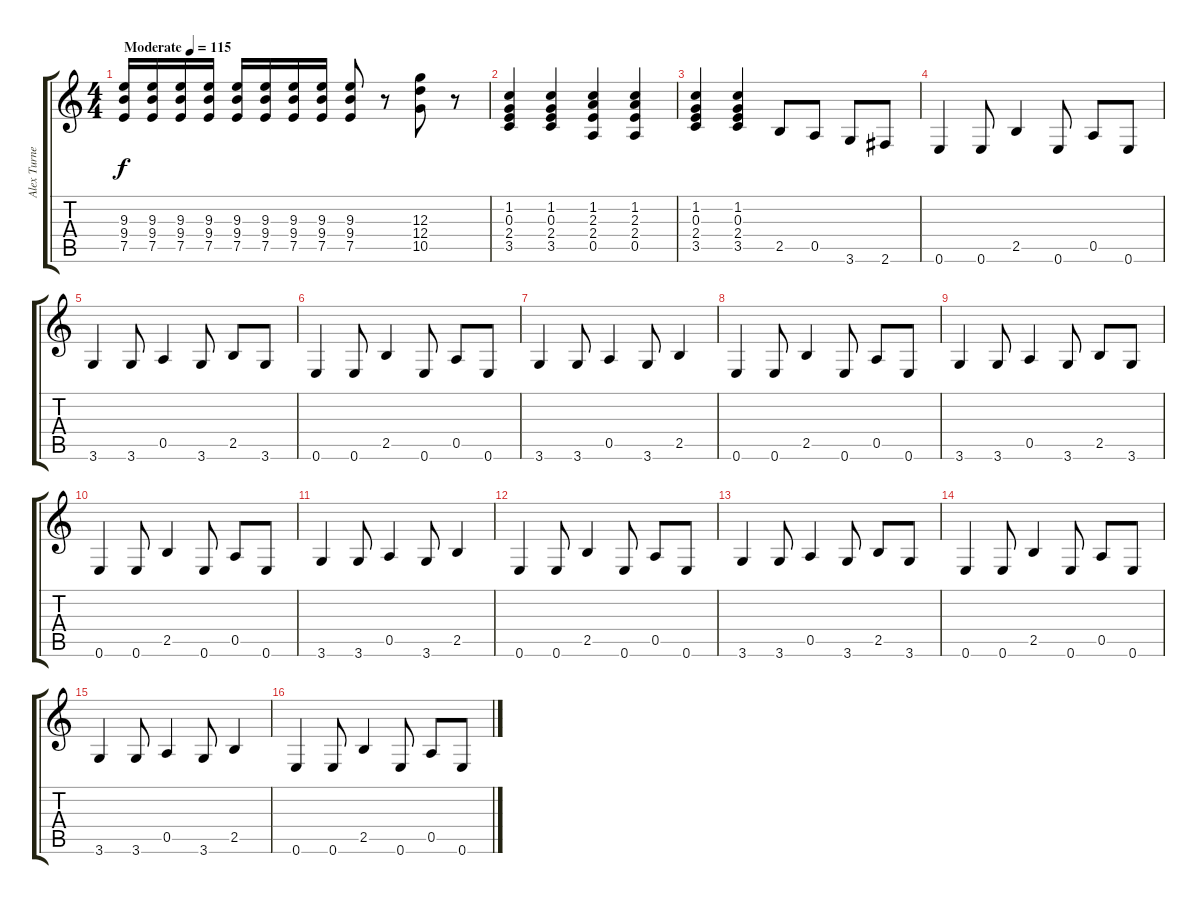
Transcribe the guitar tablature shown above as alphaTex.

\track ("Alex Turner (Rhythm Guitar)" "Alex Turne") {instrument overdrivenguitar}
\staff {score tabs}
\tuning (E4 B3 G3 D3 A2 E2) {hide}
\ts (4 4)
\tempo (115 "Moderate")
\clef g2
\ks c
(9.3 9.4 7.5).16{dy f instrument overdrivenguitar} (9.3 9.4 7.5).16 (9.3 9.4 7.5).16 (9.3 9.4 7.5).16 (9.3 9.4 7.5).16 (9.3 9.4 7.5).16 (9.3 9.4 7.5).16 (9.3 9.4 7.5).16 (9.3 9.4 7.5).8 r.8 (12.3 12.4 10.5).8 r.8 |
(1.2 0.3 2.4 3.5).4 (1.2 0.3 2.4 3.5).4 (1.2 2.3 2.4 0.5).4 (1.2 2.3 2.4 0.5).4 |
(1.2 0.3 2.4 3.5).4 (1.2 0.3 2.4 3.5).4 2.5.8 0.5.8 3.6.8 2.6.8 |
0.6.4{instrument electricguitarclean} 0.6.8 2.5.4 0.6.8 0.5.8 0.6.8 |
3.6.4{instrument electricguitarclean} 3.6.8 0.5.4 3.6.8 2.5.8 3.6.8 |
0.6.4{instrument electricguitarclean} 0.6.8 2.5.4 0.6.8 0.5.8 0.6.8 |
3.6.4{instrument electricguitarclean} 3.6.8 0.5.4 3.6.8 2.5.4 |
0.6.4{instrument electricguitarclean} 0.6.8 2.5.4 0.6.8 0.5.8 0.6.8 |
3.6.4{instrument electricguitarclean} 3.6.8 0.5.4 3.6.8 2.5.8 3.6.8 |
0.6.4{instrument electricguitarclean} 0.6.8 2.5.4 0.6.8 0.5.8 0.6.8 |
3.6.4{instrument electricguitarclean} 3.6.8 0.5.4 3.6.8 2.5.4 |
0.6.4{instrument electricguitarclean} 0.6.8 2.5.4 0.6.8 0.5.8 0.6.8 |
3.6.4{instrument electricguitarclean} 3.6.8 0.5.4 3.6.8 2.5.8 3.6.8 |
0.6.4{instrument electricguitarclean} 0.6.8 2.5.4 0.6.8 0.5.8 0.6.8 |
3.6.4{instrument electricguitarclean} 3.6.8 0.5.4 3.6.8 2.5.4 |
0.6.4{instrument electricguitarclean} 0.6.8 2.5.4 0.6.8 0.5.8 0.6.8
